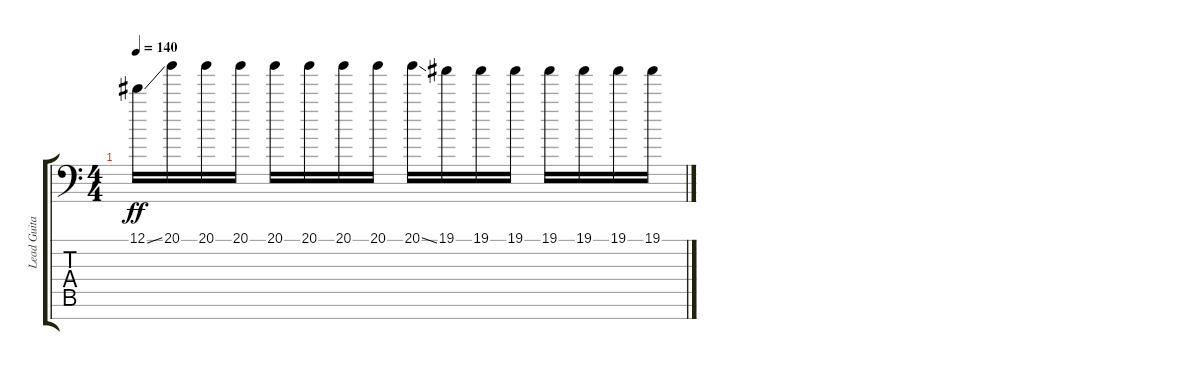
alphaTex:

\track ("Lead Guitar #1" "Lead Guita") {instrument electricguitarjazz}
\staff {score tabs}
\tuning (Eb4 Bb3 F3 Eb3 Bb2 F2 Ab1) {hide}
\ts (4 4)
\tempo 140
\clef f4
\ks c
12.1{ss}.16{dy ff} 20.1.16 20.1.16 20.1.16 20.1.16 20.1.16 20.1.16 20.1.16 20.1{ss}.16 19.1.16 19.1.16 19.1.16 19.1.16 19.1.16 19.1.16 19.1.16
